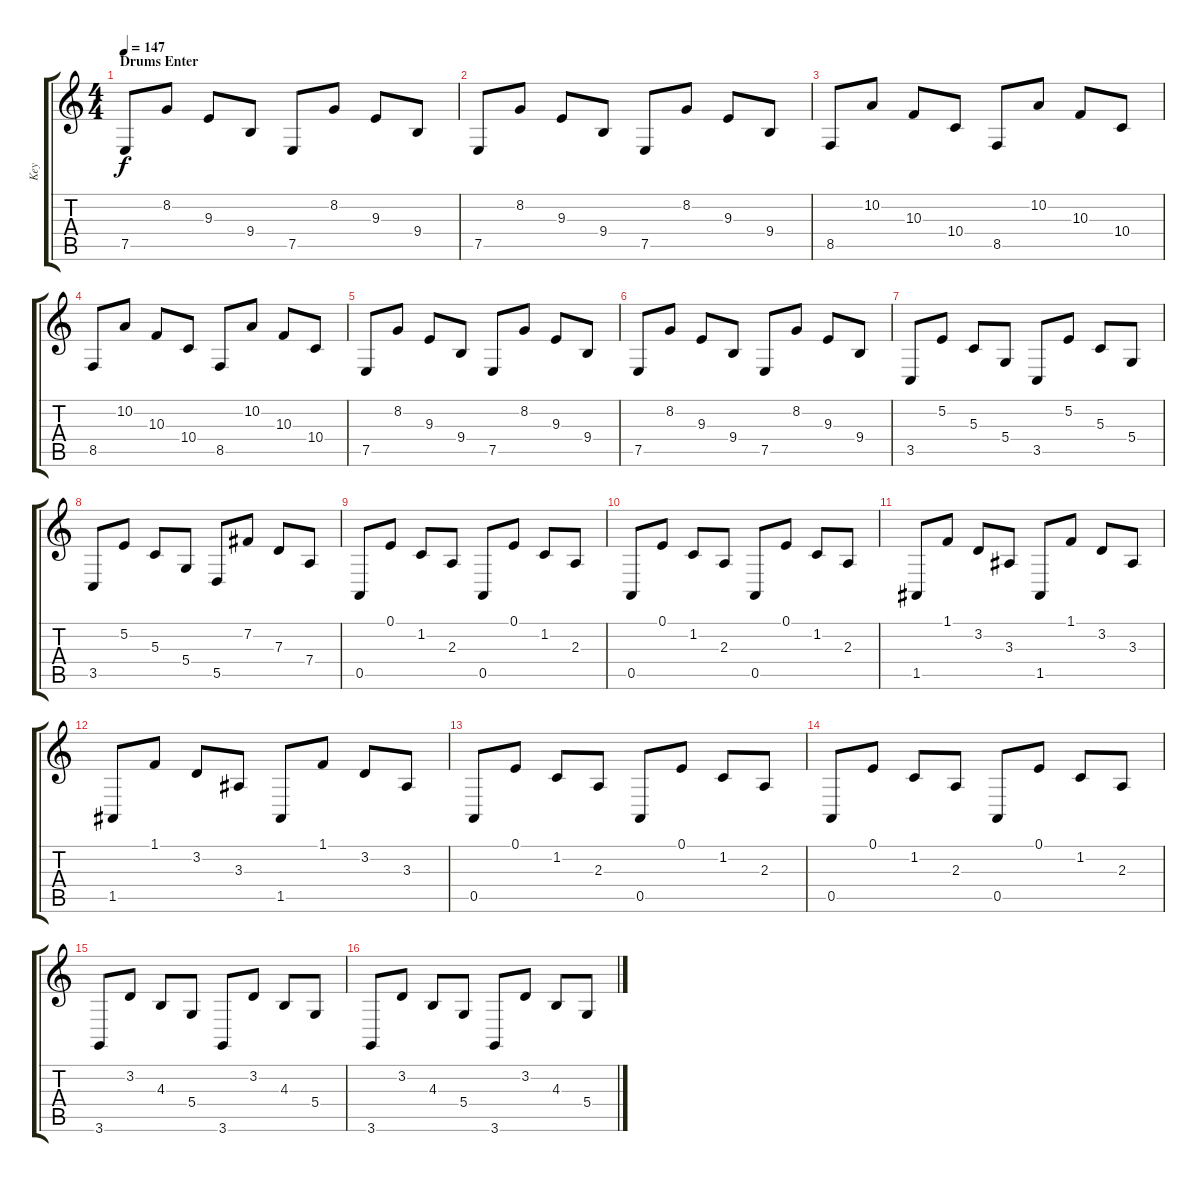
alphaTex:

\track ("Key" "Key") {instrument synthbrass1}
\staff {score tabs}
\tuning (E4 B3 G3 D3 A2 E2) {hide}
\ts (4 4)
\section ("" "Drums Enter")
\tempo 147
\clef g2
\ks c
7.5.8{dy f volume 9} 8.2.8 9.3.8 9.4.8 7.5.8 8.2.8 9.3.8 9.4.8 |
7.5.8 8.2.8 9.3.8 9.4.8 7.5.8 8.2.8 9.3.8 9.4.8 |
8.5.8 10.2.8 10.3.8 10.4.8 8.5.8 10.2.8 10.3.8 10.4.8 |
8.5.8 10.2.8 10.3.8 10.4.8 8.5.8 10.2.8 10.3.8 10.4.8 |
7.5.8 8.2.8 9.3.8 9.4.8 7.5.8 8.2.8 9.3.8 9.4.8 |
7.5.8 8.2.8 9.3.8 9.4.8 7.5.8 8.2.8 9.3.8 9.4.8 |
3.5.8 5.2.8 5.3.8 5.4.8 3.5.8 5.2.8 5.3.8 5.4.8 |
3.5.8 5.2.8 5.3.8 5.4.8 5.5.8 7.2.8 7.3.8 7.4.8 |
0.5.8 0.1.8 1.2.8 2.3.8 0.5.8 0.1.8 1.2.8 2.3.8 |
0.5.8 0.1.8 1.2.8 2.3.8 0.5.8 0.1.8 1.2.8 2.3.8 |
1.5.8 1.1.8 3.2.8 3.3.8 1.5.8 1.1.8 3.2.8 3.3.8 |
1.5.8 1.1.8 3.2.8 3.3.8 1.5.8 1.1.8 3.2.8 3.3.8 |
0.5.8 0.1.8 1.2.8 2.3.8 0.5.8 0.1.8 1.2.8 2.3.8 |
0.5.8 0.1.8 1.2.8 2.3.8 0.5.8 0.1.8 1.2.8 2.3.8 |
3.6.8 3.2.8 4.3.8 5.4.8 3.6.8 3.2.8 4.3.8 5.4.8 |
3.6.8 3.2.8 4.3.8 5.4.8 3.6.8 3.2.8 4.3.8 5.4.8
